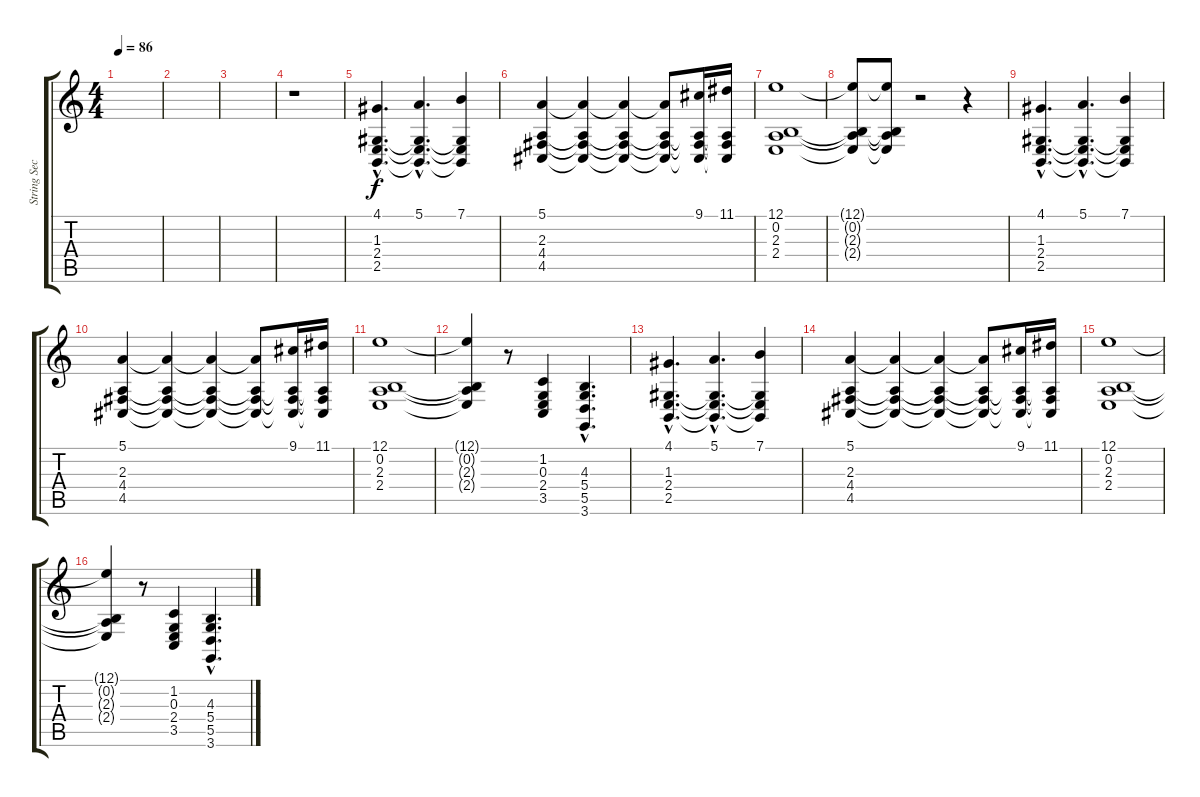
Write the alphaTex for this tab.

\track ("String Section" "String Sec") {instrument stringensemble1}
\staff {score tabs}
\tuning (E4 B3 G3 D3 A2 E2) {hide}
\ts (4 4)
\tempo 86
\clef g2
\ks c
|
|
|
r.1 |
(4.1{hac} 1.3{hac} 2.4{hac} 2.5{hac}).4{d} (5.1{hac} 1.3{hac t} 2.4{hac t} 2.5{hac t}).4{d} (7.1 1.3{t} 2.4{t} 2.5{t}).4 |
(5.1 2.3 4.4 4.5).4 (5.1{t} 2.3{t} 4.4{t} 4.5{t}).4 (5.1{t} 2.3{t} 4.4{t} 4.5{t}).4 (5.1{t} 2.3{t} 4.4{t} 4.5{t}).8 (9.1 2.3{t} 4.4{t} 4.5{t}).16 (11.1 2.3{t} 4.4{t} 4.5{t}).16 |
(12.1 0.2 2.3 2.4).1 |
(12.1{t} 0.2{t} 2.3{t} 2.4{t}).8 (12.1{t} 0.2{t} 2.3{t} 2.4{t}).8 r.2 r.4 |
(4.1{hac} 1.3{hac} 2.4{hac} 2.5{hac}).4{d} (5.1{hac} 1.3{hac t} 2.4{hac t} 2.5{hac t}).4{d} (7.1 1.3{t} 2.4{t} 2.5{t}).4 |
(5.1 2.3 4.4 4.5).4 (5.1{t} 2.3{t} 4.4{t} 4.5{t}).4 (5.1{t} 2.3{t} 4.4{t} 4.5{t}).4 (5.1{t} 2.3{t} 4.4{t} 4.5{t}).8 (9.1 2.3{t} 4.4{t} 4.5{t}).16 (11.1 2.3{t} 4.4{t} 4.5{t}).16 |
(12.1 0.2 2.3 2.4).1 |
(12.1{t} 0.2{t} 2.3{t} 2.4{t}).4 r.8 (1.2 0.3 2.4 3.5).4 (4.3{hac} 5.4{hac} 5.5{hac} 3.6{hac}).4{d} |
(4.1{hac} 1.3{hac} 2.4{hac} 2.5{hac}).4{d} (5.1{hac} 1.3{hac t} 2.4{hac t} 2.5{hac t}).4{d} (7.1 1.3{t} 2.4{t} 2.5{t}).4 |
(5.1 2.3 4.4 4.5).4 (5.1{t} 2.3{t} 4.4{t} 4.5{t}).4 (5.1{t} 2.3{t} 4.4{t} 4.5{t}).4 (5.1{t} 2.3{t} 4.4{t} 4.5{t}).8 (9.1 2.3{t} 4.4{t} 4.5{t}).16 (11.1 2.3{t} 4.4{t} 4.5{t}).16 |
(12.1 0.2 2.3 2.4).1 |
(12.1{t} 0.2{t} 2.3{t} 2.4{t}).4 r.8 (1.2 0.3 2.4 3.5).4 (4.3{hac} 5.4{hac} 5.5{hac} 3.6{hac}).4{d}
